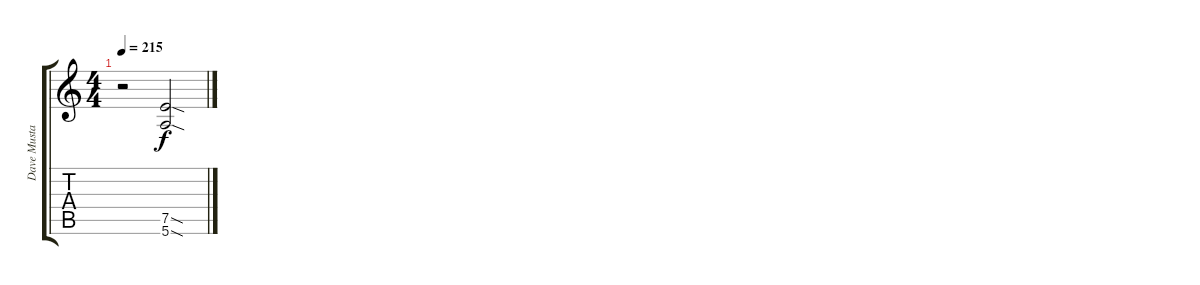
\track ("Dave Mustaine" "Dave Musta") {instrument distortionguitar}
\staff {score tabs}
\tuning (E4 B3 G3 D3 A2 E2) {hide}
\ts (4 4)
\tempo 215
\clef g2
\ks c
r.2{dy f} (7.5{sod} 5.6{sod}).2
